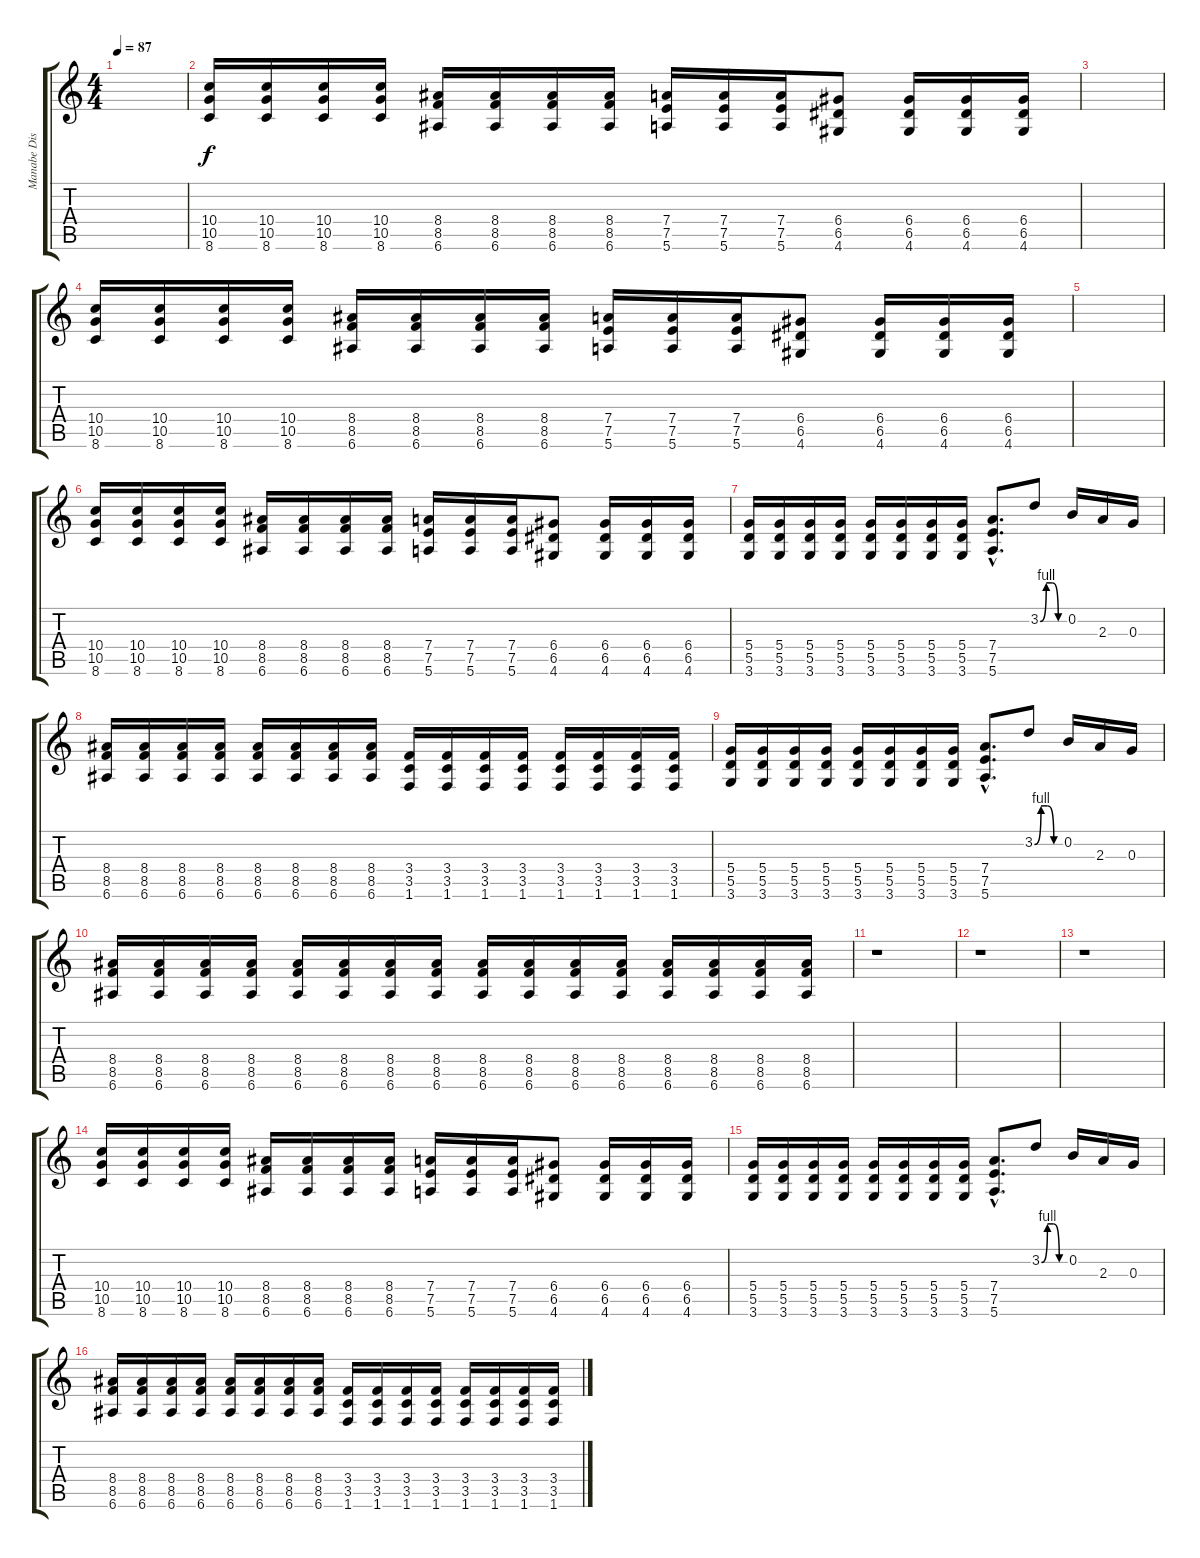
\track ("Manabe Distortion" "Manabe Dis") {instrument overdrivenguitar}
\staff {score tabs}
\tuning (E4 B3 G3 D3 A2 E2) {hide}
\ts (4 4)
\tempo 87
\clef g2
\ks c
|
(10.4 10.5 8.6).16 (10.4 10.5 8.6).16 (10.4 10.5 8.6).16 (10.4 10.5 8.6).16 (8.4 8.5 6.6).16 (8.4 8.5 6.6).16 (8.4 8.5 6.6).16 (8.4 8.5 6.6).16 (7.4 7.5 5.6).16 (7.4 7.5 5.6).16 (7.4 7.5 5.6).16 (6.4 6.5 4.6).8 (6.4 6.5 4.6).16 (6.4 6.5 4.6).16 (6.4 6.5 4.6).16 |
|
(10.4 10.5 8.6).16 (10.4 10.5 8.6).16 (10.4 10.5 8.6).16 (10.4 10.5 8.6).16 (8.4 8.5 6.6).16 (8.4 8.5 6.6).16 (8.4 8.5 6.6).16 (8.4 8.5 6.6).16 (7.4 7.5 5.6).16 (7.4 7.5 5.6).16 (7.4 7.5 5.6).16 (6.4 6.5 4.6).8 (6.4 6.5 4.6).16 (6.4 6.5 4.6).16 (6.4 6.5 4.6).16 |
|
(10.4 10.5 8.6).16 (10.4 10.5 8.6).16 (10.4 10.5 8.6).16 (10.4 10.5 8.6).16 (8.4 8.5 6.6).16 (8.4 8.5 6.6).16 (8.4 8.5 6.6).16 (8.4 8.5 6.6).16 (7.4 7.5 5.6).16 (7.4 7.5 5.6).16 (7.4 7.5 5.6).16 (6.4 6.5 4.6).8 (6.4 6.5 4.6).16 (6.4 6.5 4.6).16 (6.4 6.5 4.6).16 |
(5.4 5.5 3.6).16 (5.4 5.5 3.6).16 (5.4 5.5 3.6).16 (5.4 5.5 3.6).16 (5.4 5.5 3.6).16 (5.4 5.5 3.6).16 (5.4 5.5 3.6).16 (5.4 5.5 3.6).16 (7.4{hac} 7.5{hac} 5.6{hac}).8{d} 3.2{be (custom 0 0 15 4 30 4 45 0 60 0)}.8 0.2.16 2.3.16 0.3.16 |
(8.4 8.5 6.6).16 (8.4 8.5 6.6).16 (8.4 8.5 6.6).16 (8.4 8.5 6.6).16 (8.4 8.5 6.6).16 (8.4 8.5 6.6).16 (8.4 8.5 6.6).16 (8.4 8.5 6.6).16 (3.4 3.5 1.6).16 (3.4 3.5 1.6).16 (3.4 3.5 1.6).16 (3.4 3.5 1.6).16 (3.4 3.5 1.6).16 (3.4 3.5 1.6).16 (3.4 3.5 1.6).16 (3.4 3.5 1.6).16 |
(5.4 5.5 3.6).16 (5.4 5.5 3.6).16 (5.4 5.5 3.6).16 (5.4 5.5 3.6).16 (5.4 5.5 3.6).16 (5.4 5.5 3.6).16 (5.4 5.5 3.6).16 (5.4 5.5 3.6).16 (7.4{hac} 7.5{hac} 5.6{hac}).8{d} 3.2{be (custom 0 0 15 4 30 4 45 0 60 0)}.8 0.2.16 2.3.16 0.3.16 |
(8.4 8.5 6.6).16 (8.4 8.5 6.6).16 (8.4 8.5 6.6).16 (8.4 8.5 6.6).16 (8.4 8.5 6.6).16 (8.4 8.5 6.6).16 (8.4 8.5 6.6).16 (8.4 8.5 6.6).16 (8.4 8.5 6.6).16 (8.4 8.5 6.6).16 (8.4 8.5 6.6).16 (8.4 8.5 6.6).16 (8.4 8.5 6.6).16 (8.4 8.5 6.6).16 (8.4 8.5 6.6).16 (8.4 8.5 6.6).16 |
r.1 |
r.1 |
r.1 |
(10.4 10.5 8.6).16 (10.4 10.5 8.6).16 (10.4 10.5 8.6).16 (10.4 10.5 8.6).16 (8.4 8.5 6.6).16 (8.4 8.5 6.6).16 (8.4 8.5 6.6).16 (8.4 8.5 6.6).16 (7.4 7.5 5.6).16 (7.4 7.5 5.6).16 (7.4 7.5 5.6).16 (6.4 6.5 4.6).8 (6.4 6.5 4.6).16 (6.4 6.5 4.6).16 (6.4 6.5 4.6).16 |
(5.4 5.5 3.6).16 (5.4 5.5 3.6).16 (5.4 5.5 3.6).16 (5.4 5.5 3.6).16 (5.4 5.5 3.6).16 (5.4 5.5 3.6).16 (5.4 5.5 3.6).16 (5.4 5.5 3.6).16 (7.4{hac} 7.5{hac} 5.6{hac}).8{d} 3.2{be (custom 0 0 15 4 30 4 45 0 60 0)}.8 0.2.16 2.3.16 0.3.16 |
(8.4 8.5 6.6).16 (8.4 8.5 6.6).16 (8.4 8.5 6.6).16 (8.4 8.5 6.6).16 (8.4 8.5 6.6).16 (8.4 8.5 6.6).16 (8.4 8.5 6.6).16 (8.4 8.5 6.6).16 (3.4 3.5 1.6).16 (3.4 3.5 1.6).16 (3.4 3.5 1.6).16 (3.4 3.5 1.6).16 (3.4 3.5 1.6).16 (3.4 3.5 1.6).16 (3.4 3.5 1.6).16 (3.4 3.5 1.6).16
